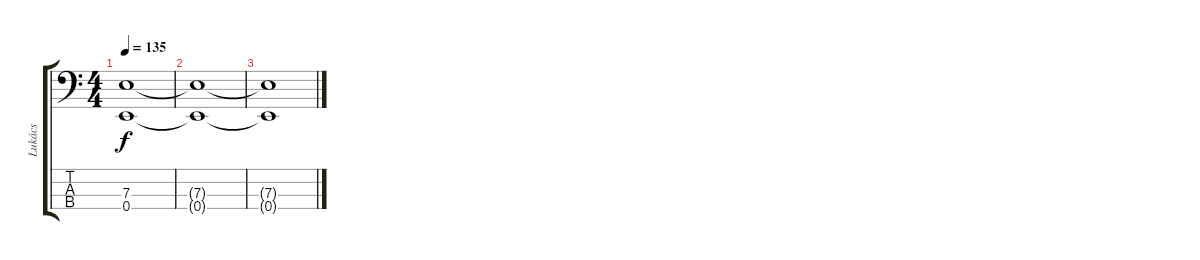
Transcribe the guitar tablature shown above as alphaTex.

\track ("Lukács" "Lukács") {instrument electricbasspick}
\staff {score tabs}
\tuning (G2 D2 A1 E1) {hide}
\ts (4 4)
\tempo 135
\clef f4
\ks c
(7.3{t} 0.4{t}).1{dy f} |
(7.3{t} 0.4{t}).1 |
(7.3{t} 0.4{t}).1
